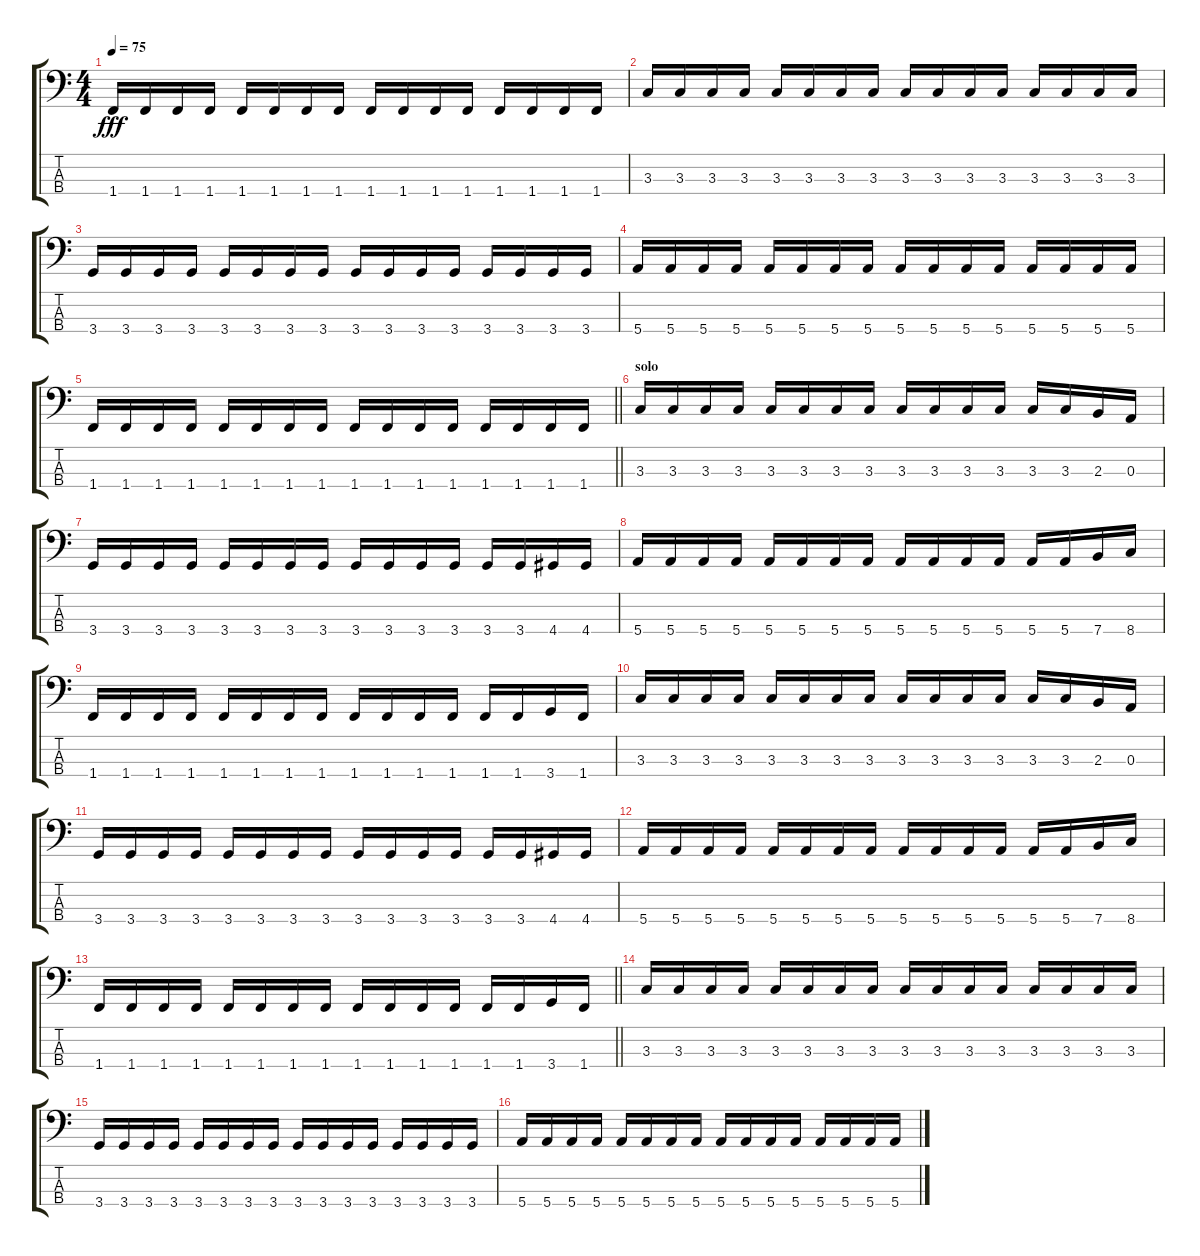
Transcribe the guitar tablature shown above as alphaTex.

\track "" {instrument electricbasspick}
\staff {score tabs}
\tuning (G2 D2 A1 E1) {hide}
\ts (4 4)
\tempo 75
\clef f4
\ks c
1.4.16{dy fff} 1.4.16 1.4.16 1.4.16 1.4.16 1.4.16 1.4.16 1.4.16 1.4.16 1.4.16 1.4.16 1.4.16 1.4.16 1.4.16 1.4.16 1.4.16 |
3.3.16 3.3.16 3.3.16 3.3.16 3.3.16 3.3.16 3.3.16 3.3.16 3.3.16 3.3.16 3.3.16 3.3.16 3.3.16 3.3.16 3.3.16 3.3.16 |
3.4.16 3.4.16 3.4.16 3.4.16 3.4.16 3.4.16 3.4.16 3.4.16 3.4.16 3.4.16 3.4.16 3.4.16 3.4.16 3.4.16 3.4.16 3.4.16 |
5.4.16 5.4.16 5.4.16 5.4.16 5.4.16 5.4.16 5.4.16 5.4.16 5.4.16 5.4.16 5.4.16 5.4.16 5.4.16 5.4.16 5.4.16 5.4.16 |
\barLineRight lightlight
1.4.16 1.4.16 1.4.16 1.4.16 1.4.16 1.4.16 1.4.16 1.4.16 1.4.16 1.4.16 1.4.16 1.4.16 1.4.16 1.4.16 1.4.16 1.4.16 |
\section ("" "solo")
3.3.16 3.3.16 3.3.16 3.3.16 3.3.16 3.3.16 3.3.16 3.3.16 3.3.16 3.3.16 3.3.16 3.3.16 3.3.16 3.3.16 2.3.16 0.3.16 |
3.4.16 3.4.16 3.4.16 3.4.16 3.4.16 3.4.16 3.4.16 3.4.16 3.4.16 3.4.16 3.4.16 3.4.16 3.4.16 3.4.16 4.4.16 4.4.16 |
5.4.16 5.4.16 5.4.16 5.4.16 5.4.16 5.4.16 5.4.16 5.4.16 5.4.16 5.4.16 5.4.16 5.4.16 5.4.16 5.4.16 7.4.16 8.4.16 |
1.4.16 1.4.16 1.4.16 1.4.16 1.4.16 1.4.16 1.4.16 1.4.16 1.4.16 1.4.16 1.4.16 1.4.16 1.4.16 1.4.16 3.4.16 1.4.16 |
3.3.16 3.3.16 3.3.16 3.3.16 3.3.16 3.3.16 3.3.16 3.3.16 3.3.16 3.3.16 3.3.16 3.3.16 3.3.16 3.3.16 2.3.16 0.3.16 |
3.4.16 3.4.16 3.4.16 3.4.16 3.4.16 3.4.16 3.4.16 3.4.16 3.4.16 3.4.16 3.4.16 3.4.16 3.4.16 3.4.16 4.4.16 4.4.16 |
5.4.16 5.4.16 5.4.16 5.4.16 5.4.16 5.4.16 5.4.16 5.4.16 5.4.16 5.4.16 5.4.16 5.4.16 5.4.16 5.4.16 7.4.16 8.4.16 |
\barLineRight lightlight
1.4.16 1.4.16 1.4.16 1.4.16 1.4.16 1.4.16 1.4.16 1.4.16 1.4.16 1.4.16 1.4.16 1.4.16 1.4.16 1.4.16 3.4.16 1.4.16 |
\section ("" "")
3.3.16 3.3.16 3.3.16 3.3.16 3.3.16 3.3.16 3.3.16 3.3.16 3.3.16 3.3.16 3.3.16 3.3.16 3.3.16 3.3.16 3.3.16 3.3.16 |
3.4.16 3.4.16 3.4.16 3.4.16 3.4.16 3.4.16 3.4.16 3.4.16 3.4.16 3.4.16 3.4.16 3.4.16 3.4.16 3.4.16 3.4.16 3.4.16 |
5.4.16 5.4.16 5.4.16 5.4.16 5.4.16 5.4.16 5.4.16 5.4.16 5.4.16 5.4.16 5.4.16 5.4.16 5.4.16 5.4.16 5.4.16 5.4.16
